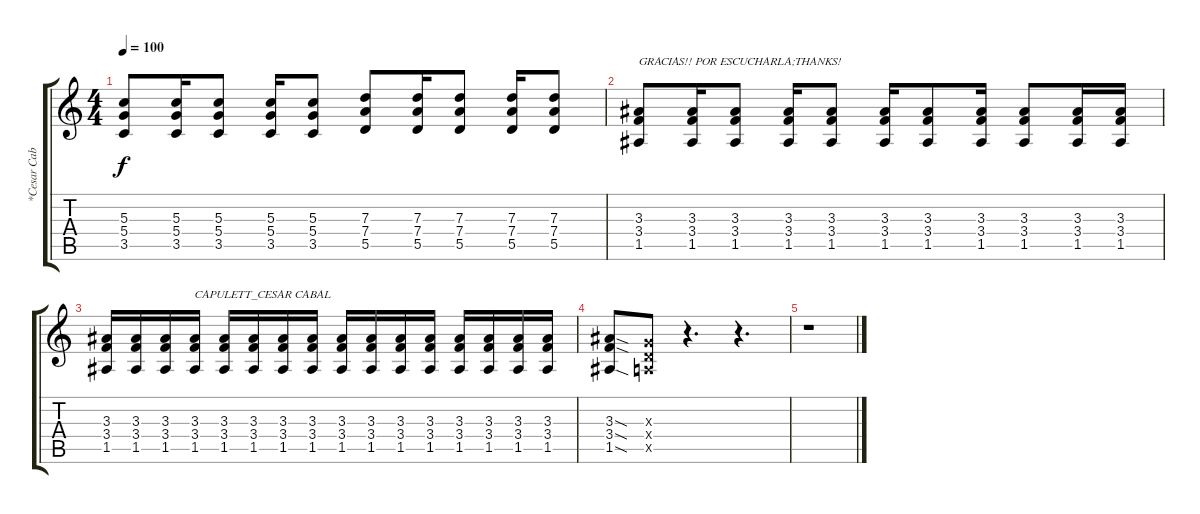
\track ("*Cesar Cabal" "*Cesar Cab") {instrument distortionguitar}
\staff {score tabs}
\tuning (E4 B3 G3 D3 A2 E2) {hide}
\ts (4 4)
\tempo 100
\clef g2
\ks c
(5.3 5.4 3.5).8{dy f} (5.3 5.4 3.5).16 (5.3 5.4 3.5).8 (5.3 5.4 3.5).16 (5.3 5.4 3.5).8 (7.3 7.4 5.5).8 (7.3 7.4 5.5).16 (7.3 7.4 5.5).8 (7.3 7.4 5.5).16 (7.3 7.4 5.5).8 |
(3.3 3.4 1.5).8{txt "GRACIAS!! POR ESCUCHARLA;THANKS!"} (3.3 3.4 1.5).16 (3.3 3.4 1.5).8 (3.3 3.4 1.5).16 (3.3 3.4 1.5).8 (3.3 3.4 1.5).16 (3.3 3.4 1.5).8 (3.3 3.4 1.5).16 (3.3 3.4 1.5).8 (3.3 3.4 1.5).16 (3.3 3.4 1.5).16 |
(3.3 3.4 1.5).16 (3.3 3.4 1.5).16 (3.3 3.4 1.5).16 (3.3 3.4 1.5).16{txt "CAPULETT_CESAR CABAL"} (3.3 3.4 1.5).16 (3.3 3.4 1.5).16 (3.3 3.4 1.5).16 (3.3 3.4 1.5).16 (3.3 3.4 1.5).16 (3.3 3.4 1.5).16 (3.3 3.4 1.5).16 (3.3 3.4 1.5).16 (3.3 3.4 1.5).16 (3.3 3.4 1.5).16 (3.3 3.4 1.5).16 (3.3 3.4 1.5).16 |
(3.3{sod} 3.4{sod} 1.5{sod}).8 (0.3{x} 0.4{x} 0.5{x}).8 r.4{d} r.4{d} |
r.1
